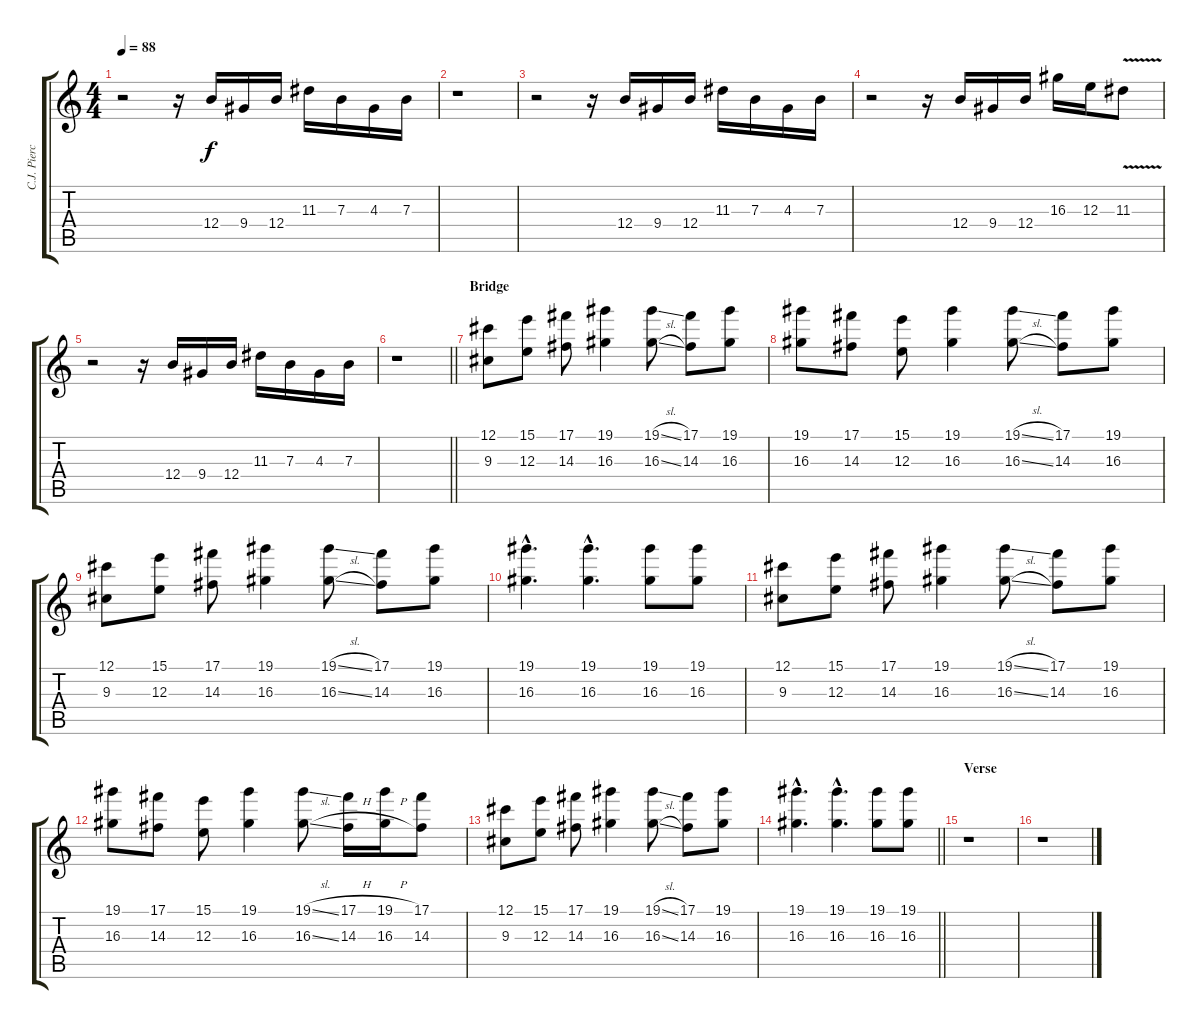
\track ("C.J. Pierce (Lead Guitar)" "C.J. Pierc") {instrument distortionguitar}
\staff {score tabs}
\tuning (Db4 Ab3 E3 B2 Gb2 B1) {hide}
\ts (4 4)
\tempo 88
\clef g2
\ks c
r.2{dy f} r.16 12.4.16 9.4.16 12.4.16 11.3.16 7.3.16 4.3.16 7.3.16 |
r.1 |
r.2 r.16 12.4.16 9.4.16 12.4.16 11.3.16 7.3.16 4.3.16 7.3.16 |
r.2 r.16 12.4.16 9.4.16 12.4.16 16.3.16 12.3.16 11.3{v}.8 |
r.2 r.16 12.4.16 9.4.16 12.4.16 11.3.16 7.3.16 4.3.16 7.3.16 |
\barLineRight lightlight
r.1 |
\section ("" "Bridge")
(12.1 9.3).8{volume 11} (15.1 12.3).8 (17.1 14.3).8 (19.1 16.3).4 (19.1{sl} 16.3{sl}).8 (17.1 14.3).8 (19.1 16.3).8 |
(19.1 16.3).8 (17.1 14.3).8 (15.1 12.3).8 (19.1 16.3).4 (19.1{sl} 16.3{sl}).8 (17.1 14.3).8 (19.1 16.3).8 |
(12.1 9.3).8 (15.1 12.3).8 (17.1 14.3).8 (19.1 16.3).4 (19.1{sl} 16.3{sl}).8 (17.1 14.3).8 (19.1 16.3).8 |
(19.1{hac} 16.3{hac}).4{d} (19.1{hac} 16.3{hac}).4{d} (19.1 16.3).8 (19.1 16.3).8 |
(12.1 9.3).8 (15.1 12.3).8 (17.1 14.3).8 (19.1 16.3).4 (19.1{sl} 16.3{sl}).8 (17.1 14.3).8 (19.1 16.3).8 |
(19.1 16.3).8 (17.1 14.3).8 (15.1 12.3).8 (19.1 16.3).4 (19.1{sl} 16.3{sl}).8 (17.1{h} 14.3{h}).16 (19.1{h} 16.3{h}).16 (17.1 14.3).8 |
(12.1 9.3).8 (15.1 12.3).8 (17.1 14.3).8 (19.1 16.3).4 (19.1{sl} 16.3{sl}).8 (17.1 14.3).8 (19.1 16.3).8 |
\barLineRight lightlight
(19.1{hac} 16.3{hac}).4{d} (19.1{hac} 16.3{hac}).4{d} (19.1 16.3).8 (19.1 16.3).8 |
\section ("" "Verse")
r.1 |
r.1
